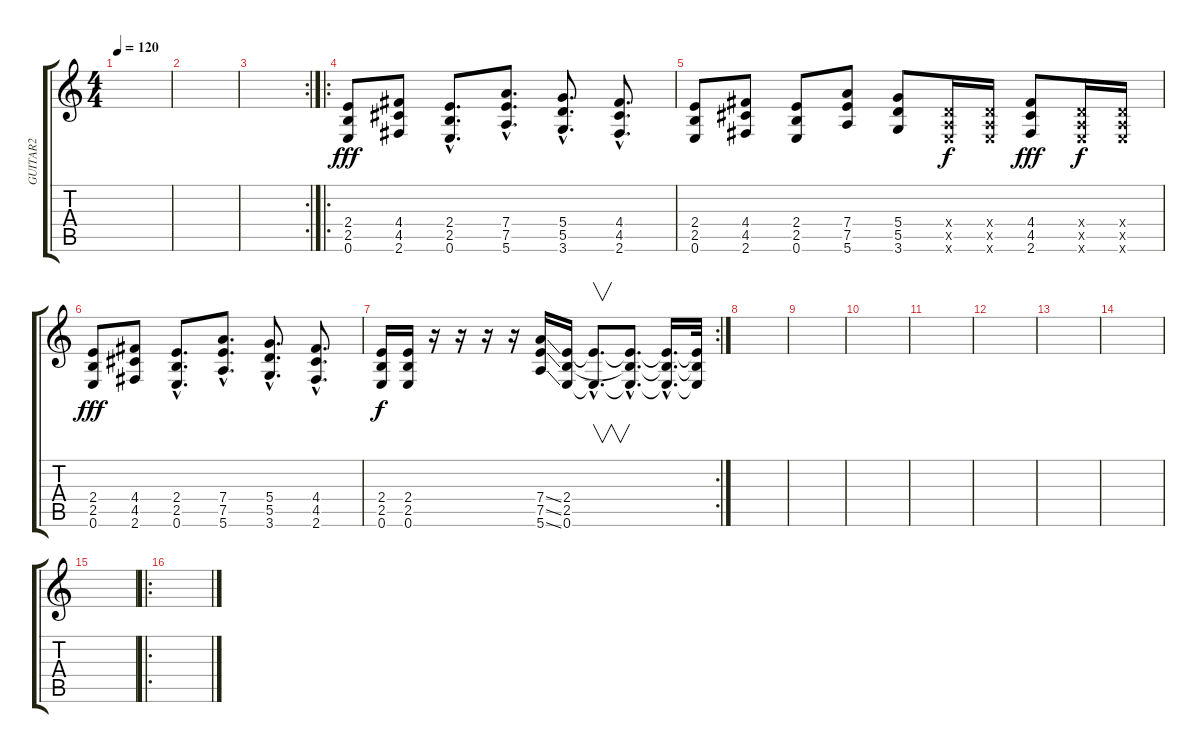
\track ("GUITAR2" "GUITAR2") {instrument distortionguitar}
\staff {score tabs}
\tuning (E4 B3 G3 D3 A2 E2) {hide}
\ts (4 4)
\tempo 120
\clef g2
\ks c
|
|
\rc 2
|
\ro
(2.4 2.5 0.6).8{dy fff volume 16 balance 8 instrument distortionguitar} (4.4 4.5 2.6).8 (2.4{hac} 2.5{hac} 0.6{hac}).8{d} (7.4{hac} 7.5{hac} 5.6{hac}).8{d} (5.4{hac} 5.5{hac} 3.6{hac}).8{d} (4.4{hac} 4.5{hac} 2.6{hac}).8{d} |
(2.4 2.5 0.6).8 (4.4 4.5 2.6).8 (2.4 2.5 0.6).8 (7.4 7.5 5.6).8 (5.4 5.5 3.6).8 (0.4{x} 0.5{x} 0.6{x}).16{dy f} (0.4{x} 0.5{x} 0.6{x}).16 (4.4 4.5 2.6).8{dy fff} (0.4{x} 0.5{x} 0.6{x}).16{dy f} (0.4{x} 0.5{x} 0.6{x}).16 |
(2.4 2.5 0.6).8{dy fff} (4.4 4.5 2.6).8 (2.4{hac} 2.5{hac} 0.6{hac}).8{d} (7.4{hac} 7.5{hac} 5.6{hac}).8{d} (5.4{hac} 5.5{hac} 3.6{hac}).8{d} (4.4{hac} 4.5{hac} 2.6{hac}).8{d} |
\rc 2
(2.4 2.5 0.6).16{dy f} (2.4 2.5 0.6).16 r.16 r.16 r.16 r.16 (7.4{ss} 7.5{ss} 5.6{ss}).16 (2.4 2.5 0.6).16 (2.4{hac t} 0.6{hac t}).8{v d} (2.4{hac t} 2.5{hac t} 0.6{hac t}).8{d} (2.4{hac t} 2.5{hac t} 0.6{hac t}).16{d} (2.4{t} 2.5{t} 0.6{t}).32 |
|
|
|
|
|
|
|
|
\ro
